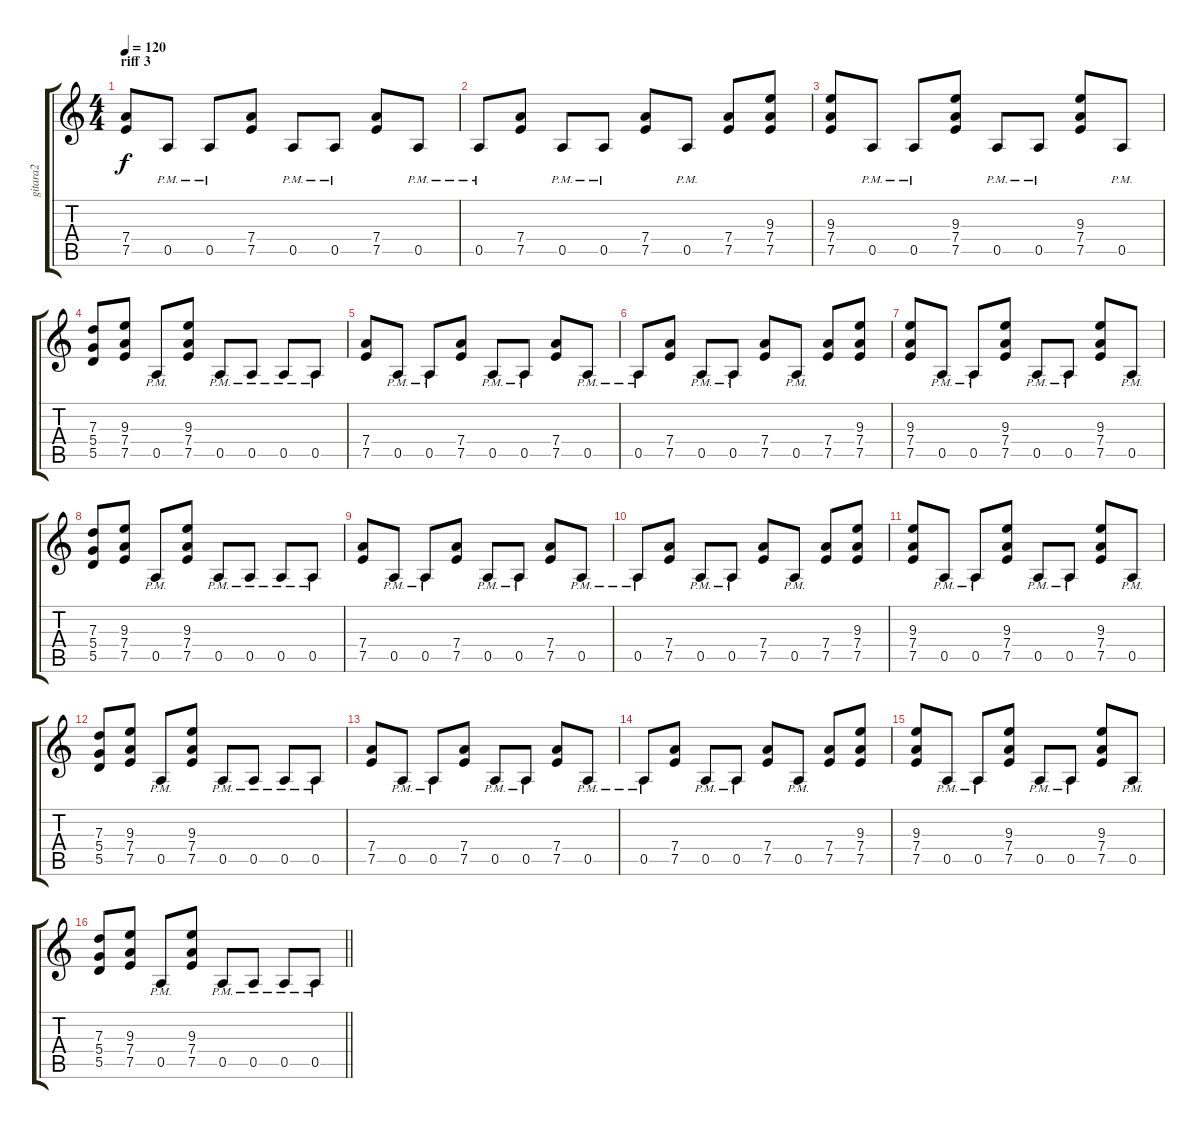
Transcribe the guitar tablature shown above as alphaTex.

\track ("gitara2" "gitara2") {instrument distortionguitar}
\staff {score tabs}
\tuning (E4 B3 G3 D3 A2 E2) {hide}
\ts (4 4)
\section ("" "riff 3")
\tempo 120
\clef g2
\ks c
(7.4 7.5).8{dy f} 0.5{pm}.8 0.5{pm}.8 (7.4 7.5).8 0.5{pm}.8 0.5{pm}.8 (7.4 7.5).8 0.5{pm}.8 |
0.5{pm}.8 (7.4 7.5).8 0.5{pm}.8 0.5{pm}.8 (7.4 7.5).8 0.5{pm}.8 (7.4 7.5).8 (9.3 7.4 7.5).8 |
(9.3 7.4 7.5).8 0.5{pm}.8 0.5{pm}.8 (9.3 7.4 7.5).8 0.5{pm}.8 0.5{pm}.8 (9.3 7.4 7.5).8 0.5{pm}.8 |
(7.3 5.4 5.5).8 (9.3 7.4 7.5).8 0.5{pm}.8 (9.3 7.4 7.5).8 0.5{pm}.8 0.5{pm}.8 0.5{pm}.8 0.5{pm}.8 |
(7.4 7.5).8 0.5{pm}.8 0.5{pm}.8 (7.4 7.5).8 0.5{pm}.8 0.5{pm}.8 (7.4 7.5).8 0.5{pm}.8 |
0.5{pm}.8 (7.4 7.5).8 0.5{pm}.8 0.5{pm}.8 (7.4 7.5).8 0.5{pm}.8 (7.4 7.5).8 (9.3 7.4 7.5).8 |
(9.3 7.4 7.5).8 0.5{pm}.8 0.5{pm}.8 (9.3 7.4 7.5).8 0.5{pm}.8 0.5{pm}.8 (9.3 7.4 7.5).8 0.5{pm}.8 |
(7.3 5.4 5.5).8 (9.3 7.4 7.5).8 0.5{pm}.8 (9.3 7.4 7.5).8 0.5{pm}.8 0.5{pm}.8 0.5{pm}.8 0.5{pm}.8 |
(7.4 7.5).8 0.5{pm}.8 0.5{pm}.8 (7.4 7.5).8 0.5{pm}.8 0.5{pm}.8 (7.4 7.5).8 0.5{pm}.8 |
0.5{pm}.8 (7.4 7.5).8 0.5{pm}.8 0.5{pm}.8 (7.4 7.5).8 0.5{pm}.8 (7.4 7.5).8 (9.3 7.4 7.5).8 |
(9.3 7.4 7.5).8 0.5{pm}.8 0.5{pm}.8 (9.3 7.4 7.5).8 0.5{pm}.8 0.5{pm}.8 (9.3 7.4 7.5).8 0.5{pm}.8 |
(7.3 5.4 5.5).8 (9.3 7.4 7.5).8 0.5{pm}.8 (9.3 7.4 7.5).8 0.5{pm}.8 0.5{pm}.8 0.5{pm}.8 0.5{pm}.8 |
(7.4 7.5).8 0.5{pm}.8 0.5{pm}.8 (7.4 7.5).8 0.5{pm}.8 0.5{pm}.8 (7.4 7.5).8 0.5{pm}.8 |
0.5{pm}.8 (7.4 7.5).8 0.5{pm}.8 0.5{pm}.8 (7.4 7.5).8 0.5{pm}.8 (7.4 7.5).8 (9.3 7.4 7.5).8 |
(9.3 7.4 7.5).8 0.5{pm}.8 0.5{pm}.8 (9.3 7.4 7.5).8 0.5{pm}.8 0.5{pm}.8 (9.3 7.4 7.5).8 0.5{pm}.8 |
\barLineRight lightlight
(7.3 5.4 5.5).8 (9.3 7.4 7.5).8 0.5{pm}.8 (9.3 7.4 7.5).8 0.5{pm}.8 0.5{pm}.8 0.5{pm}.8 0.5{pm}.8
